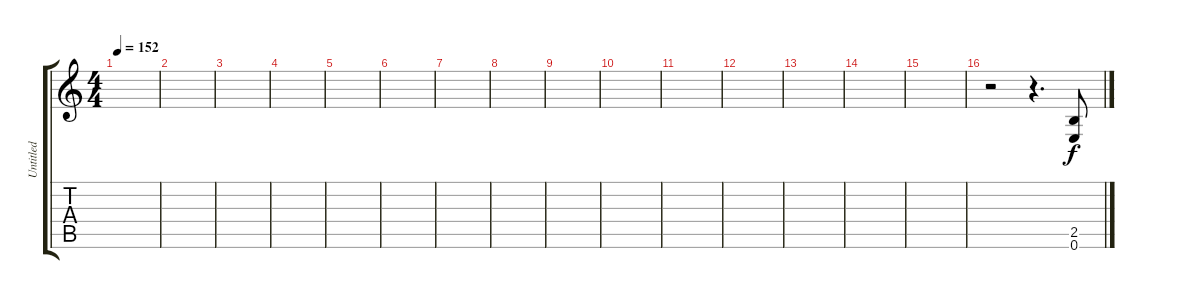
\track ("Untitled" "Untitled") {instrument distortionguitar}
\staff {score tabs}
\tuning (E4 B3 G3 D3 A2 E2) {hide}
\ts (4 4)
\tempo 152
\clef g2
\ks c
|
|
|
|
|
|
|
|
|
|
|
|
|
|
|
r.2 r.4{d} (2.5 0.6).8
